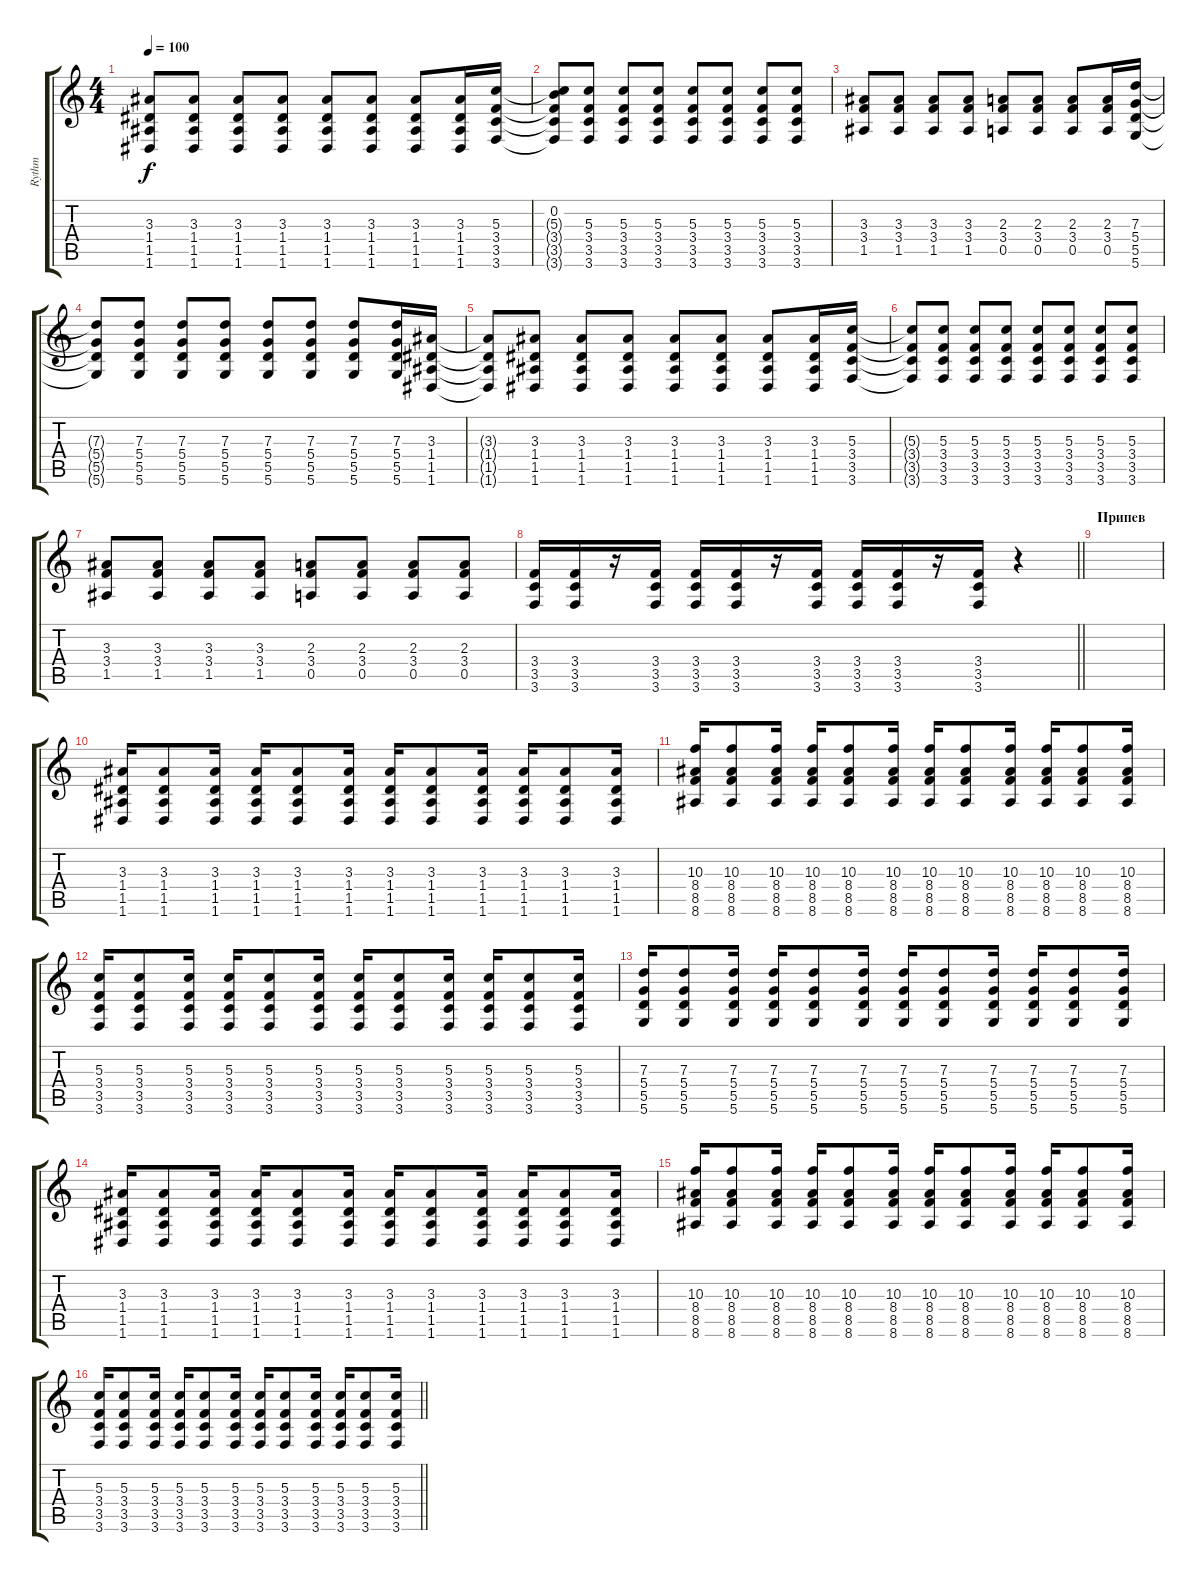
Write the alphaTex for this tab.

\track ("Rythm" "Rythm") {instrument distortionguitar}
\staff {score tabs}
\tuning (E4 B3 G3 D3 A2 D2) {hide}
\ts (4 4)
\tempo 100
\clef g2
\ks c
(3.3{t} 1.4{t} 1.5{t} 1.6{t}).8{dy f} (3.3 1.4 1.5 1.6).8 (3.3 1.4 1.5 1.6).8 (3.3 1.4 1.5 1.6).8 (3.3 1.4 1.5 1.6).8 (3.3 1.4 1.5 1.6).8 (3.3 1.4 1.5 1.6).8 (3.3 1.4 1.5 1.6).16 (5.3 3.4 3.5 3.6).16 |
(0.2 5.3{t} 3.4{t} 3.5{t} 3.6{t}).8 (5.3 3.4 3.5 3.6).8 (5.3 3.4 3.5 3.6).8 (5.3 3.4 3.5 3.6).8 (5.3 3.4 3.5 3.6).8 (5.3 3.4 3.5 3.6).8 (5.3 3.4 3.5 3.6).8 (5.3 3.4 3.5 3.6).8 |
(3.3 3.4 1.5).8 (3.3 3.4 1.5).8 (3.3 3.4 1.5).8 (3.3 3.4 1.5).8 (2.3 3.4 0.5).8 (2.3 3.4 0.5).8 (2.3 3.4 0.5).8 (2.3 3.4 0.5).16 (7.3 5.4 5.5 5.6).16 |
(7.3{t} 5.4{t} 5.5{t} 5.6{t}).8 (7.3 5.4 5.5 5.6).8 (7.3 5.4 5.5 5.6).8 (7.3 5.4 5.5 5.6).8 (7.3 5.4 5.5 5.6).8 (7.3 5.4 5.5 5.6).8 (7.3 5.4 5.5 5.6).8 (7.3 5.4 5.5 5.6).16 (3.3 1.4 1.5 1.6).16 |
(3.3{t} 1.4{t} 1.5{t} 1.6{t}).8 (3.3 1.4 1.5 1.6).8 (3.3 1.4 1.5 1.6).8 (3.3 1.4 1.5 1.6).8 (3.3 1.4 1.5 1.6).8 (3.3 1.4 1.5 1.6).8 (3.3 1.4 1.5 1.6).8 (3.3 1.4 1.5 1.6).16 (5.3 3.4 3.5 3.6).16 |
(5.3{t} 3.4{t} 3.5{t} 3.6{t}).8 (5.3 3.4 3.5 3.6).8 (5.3 3.4 3.5 3.6).8 (5.3 3.4 3.5 3.6).8 (5.3 3.4 3.5 3.6).8 (5.3 3.4 3.5 3.6).8 (5.3 3.4 3.5 3.6).8 (5.3 3.4 3.5 3.6).8 |
(3.3 3.4 1.5).8 (3.3 3.4 1.5).8 (3.3 3.4 1.5).8 (3.3 3.4 1.5).8 (2.3 3.4 0.5).8 (2.3 3.4 0.5).8 (2.3 3.4 0.5).8 (2.3 3.4 0.5).8 |
\barLineRight lightlight
(3.4 3.5 3.6).16 (3.4 3.5 3.6).16 r.16 (3.4 3.5 3.6).16 (3.4 3.5 3.6).16 (3.4 3.5 3.6).16 r.16 (3.4 3.5 3.6).16 (3.4 3.5 3.6).16 (3.4 3.5 3.6).16 r.16 (3.4 3.5 3.6).16 r.4 |
\section ("" "Припев")
|
(3.3 1.4 1.5 1.6).16 (3.3 1.4 1.5 1.6).8 (3.3 1.4 1.5 1.6).16 (3.3 1.4 1.5 1.6).16 (3.3 1.4 1.5 1.6).8 (3.3 1.4 1.5 1.6).16 (3.3 1.4 1.5 1.6).16 (3.3 1.4 1.5 1.6).8 (3.3 1.4 1.5 1.6).16 (3.3 1.4 1.5 1.6).16 (3.3 1.4 1.5 1.6).8 (3.3 1.4 1.5 1.6).16 |
(10.3 8.4 8.5 8.6).16 (10.3 8.4 8.5 8.6).8 (10.3 8.4 8.5 8.6).16 (10.3 8.4 8.5 8.6).16 (10.3 8.4 8.5 8.6).8 (10.3 8.4 8.5 8.6).16 (10.3 8.4 8.5 8.6).16 (10.3 8.4 8.5 8.6).8 (10.3 8.4 8.5 8.6).16 (10.3 8.4 8.5 8.6).16 (10.3 8.4 8.5 8.6).8 (10.3 8.4 8.5 8.6).16 |
(5.3 3.4 3.5 3.6).16 (5.3 3.4 3.5 3.6).8 (5.3 3.4 3.5 3.6).16 (5.3 3.4 3.5 3.6).16 (5.3 3.4 3.5 3.6).8 (5.3 3.4 3.5 3.6).16 (5.3 3.4 3.5 3.6).16 (5.3 3.4 3.5 3.6).8 (5.3 3.4 3.5 3.6).16 (5.3 3.4 3.5 3.6).16 (5.3 3.4 3.5 3.6).8 (5.3 3.4 3.5 3.6).16 |
(7.3 5.4 5.5 5.6).16 (7.3 5.4 5.5 5.6).8 (7.3 5.4 5.5 5.6).16 (7.3 5.4 5.5 5.6).16 (7.3 5.4 5.5 5.6).8 (7.3 5.4 5.5 5.6).16 (7.3 5.4 5.5 5.6).16 (7.3 5.4 5.5 5.6).8 (7.3 5.4 5.5 5.6).16 (7.3 5.4 5.5 5.6).16 (7.3 5.4 5.5 5.6).8 (7.3 5.4 5.5 5.6).16 |
(3.3 1.4 1.5 1.6).16 (3.3 1.4 1.5 1.6).8 (3.3 1.4 1.5 1.6).16 (3.3 1.4 1.5 1.6).16 (3.3 1.4 1.5 1.6).8 (3.3 1.4 1.5 1.6).16 (3.3 1.4 1.5 1.6).16 (3.3 1.4 1.5 1.6).8 (3.3 1.4 1.5 1.6).16 (3.3 1.4 1.5 1.6).16 (3.3 1.4 1.5 1.6).8 (3.3 1.4 1.5 1.6).16 |
(10.3 8.4 8.5 8.6).16 (10.3 8.4 8.5 8.6).8 (10.3 8.4 8.5 8.6).16 (10.3 8.4 8.5 8.6).16 (10.3 8.4 8.5 8.6).8 (10.3 8.4 8.5 8.6).16 (10.3 8.4 8.5 8.6).16 (10.3 8.4 8.5 8.6).8 (10.3 8.4 8.5 8.6).16 (10.3 8.4 8.5 8.6).16 (10.3 8.4 8.5 8.6).8 (10.3 8.4 8.5 8.6).16 |
\barLineRight lightlight
(5.3 3.4 3.5 3.6).16 (5.3 3.4 3.5 3.6).8 (5.3 3.4 3.5 3.6).16 (5.3 3.4 3.5 3.6).16 (5.3 3.4 3.5 3.6).8 (5.3 3.4 3.5 3.6).16 (5.3 3.4 3.5 3.6).16 (5.3 3.4 3.5 3.6).8 (5.3 3.4 3.5 3.6).16 (5.3 3.4 3.5 3.6).16 (5.3 3.4 3.5 3.6).8 (5.3 3.4 3.5 3.6).16
